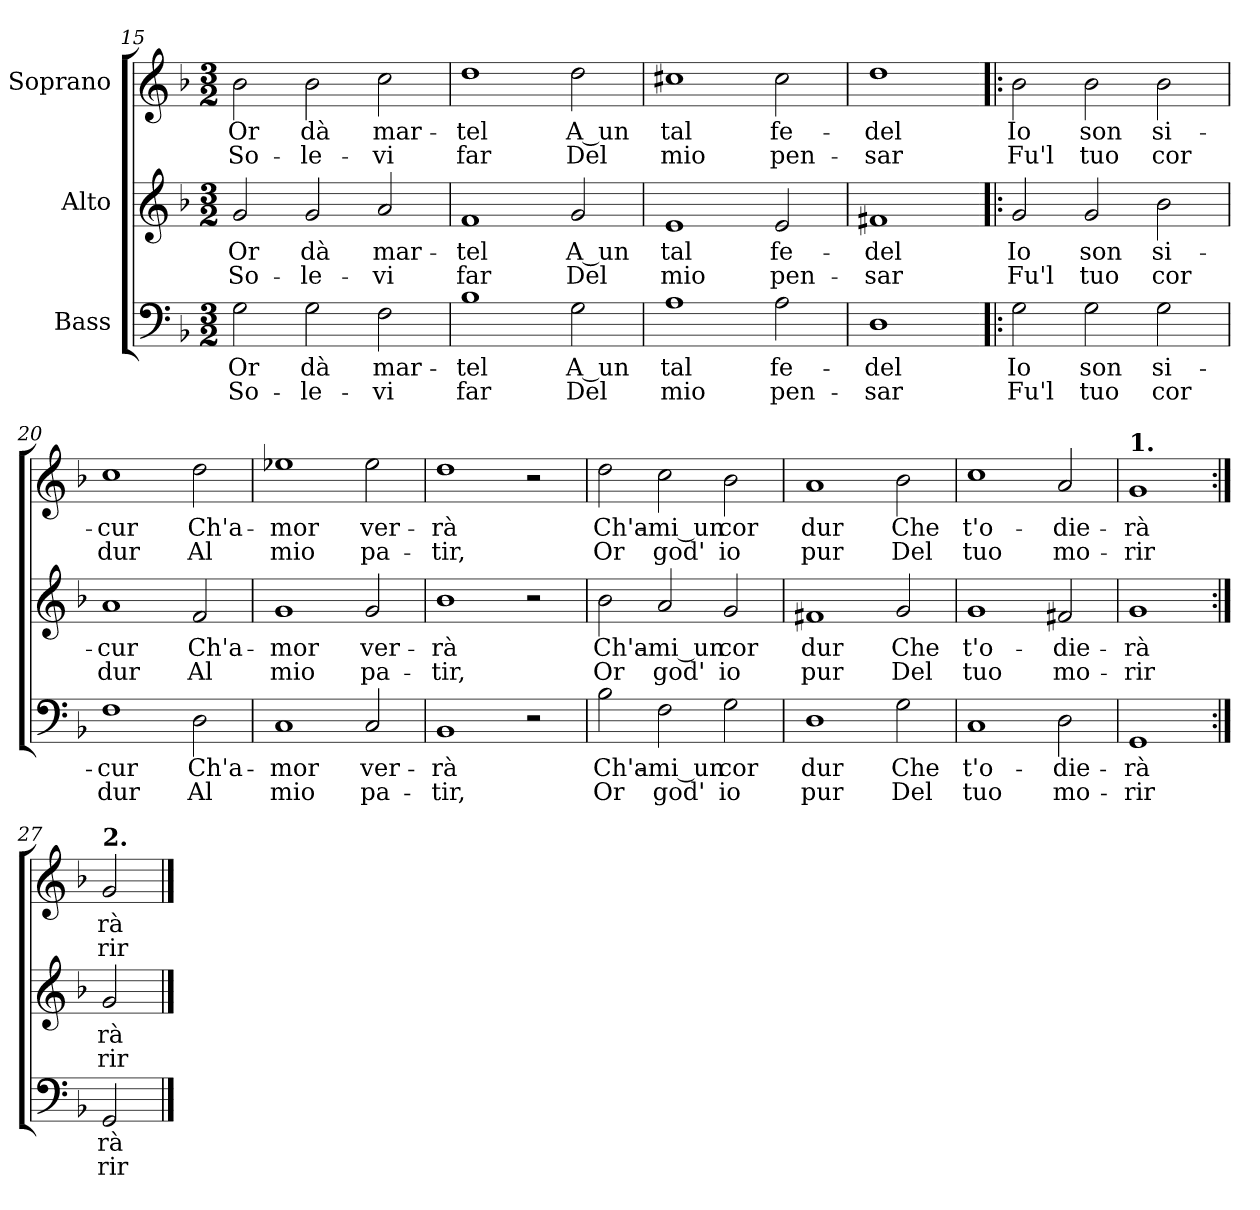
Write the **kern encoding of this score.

**kern	**text	**text	**kern	**text	**text	**kern	**text	**text
*part3	*part3	*part3	*part2	*part2	*part2	*part1	*part1	*part1
*staff3	*staff3	*staff3	*staff2	*staff2	*staff2	*staff1	*staff1	*staff1
*I"Bass	*	*	*I"Alto	*	*	*I"Soprano	*	*
*clefF4	*	*	*clefG2	*	*	*clefG2	*	*
*k[b-]	*	*	*k[b-]	*	*	*k[b-]	*	*
*d:	*	*	*d:	*	*	*d:	*	*
*M3/2	*	*	*M3/2	*	*	*M3/2	*	*
=15	=15	=15	=15	=15	=15	=15	=15	=15
2G\	Or	So-	2g/	Or	So-	2b-\	Or	So-
2G\	dà	-le-	2g/	dà	-le-	2b-\	dà	-le-
2F\	mar-	-vi	2a/	mar-	-vi	2cc\	mar-	-vi
!!LO:PB:g=z
=16	=16	=16	=16	=16	=16	=16	=16	=16
1B-	-tel	far	1f	-tel	far	1dd	-tel	far
2G\	A_un	Del	2g/	A_un	Del	2dd\	A_un	Del
=17	=17	=17	=17	=17	=17	=17	=17	=17
1A	tal	mio	1e	tal	mio	1cc#X	tal	mio
2A\	fe-	pen-	2e/	fe-	pen-	2cc#\	fe-	pen-
=18	=18	=18	=18	=18	=18	=18	=18	=18
1D	-del	-sar	1f#X	-del	-sar	1dd	-del	-sar
=19!|:	=19!|:	=19!|:	=19!|:	=19!|:	=19!|:	=19!|:	=19!|:	=19!|:
2G\	Io	Fu'l	2g/	Io	Fu'l	2b-\	Io	Fu'l
2G\	son	tuo	2g/	son	tuo	2b-\	son	tuo
2G\	si-	cor	2b-\	si-	cor	2b-\	si-	cor
=20	=20	=20	=20	=20	=20	=20	=20	=20
1F	-cur	dur	1a	-cur	dur	1cc	-cur	dur
2D\	Ch'a-	Al	2f/	Ch'a-	Al	2dd\	Ch'a-	Al
=21	=21	=21	=21	=21	=21	=21	=21	=21
1C	-mor	mio	1g	-mor	mio	1ee-X	-mor	mio
2C/	ver-	pa-	2g/	ver-	pa-	2ee-\	ver-	pa-
!!LO:LB:g=z
=22	=22	=22	=22	=22	=22	=22	=22	=22
1BB-	-rà	-tir,	1b-	-rà	-tir,	1dd	-rà	-tir,
2r	.	.	2r	.	.	2r	.	.
=23	=23	=23	=23	=23	=23	=23	=23	=23
2B-\	Ch'a-	Or	2b-\	Ch'a-	Or	2dd\	Ch'a-	Or
2F\	-mi_un	god'	2a/	-mi_un	god'	2cc\	-mi_un	god'
2G\	cor	io	2g/	cor	io	2b-\	cor	io
=24	=24	=24	=24	=24	=24	=24	=24	=24
1D	dur	pur	1f#X	dur	pur	1a	dur	pur
2G\	Che	Del	2g/	Che	Del	2b-\	Che	Del
=25	=25	=25	=25	=25	=25	=25	=25	=25
1C	t'o-	tuo	1g	t'o-	tuo	1cc	t'o-	tuo
2D\	-die-	mo-	2f#X/	-die-	mo-	2a/	-die-	mo-
=26	=26	=26	=26	=26	=26	=26	=26	=26
!	!	!	!	!	!	!LO:TX:a:B:t=1.	!	!
1GG	-rà	-rir	1g	-rà	-rir	1g	-rà	-rir
=27:|!	=27:|!	=27:|!	=27:|!	=27:|!	=27:|!	=27:|!	=27:|!	=27:|!
!	!	!	!	!	!	!LO:TX:a:B:t=2.	!	!
2GG/	rà	rir	2g/	rà	rir	2g/	rà	rir
==	==	==	==	==	==	==	==	==
*-	*-	*-	*-	*-	*-	*-	*-	*-
